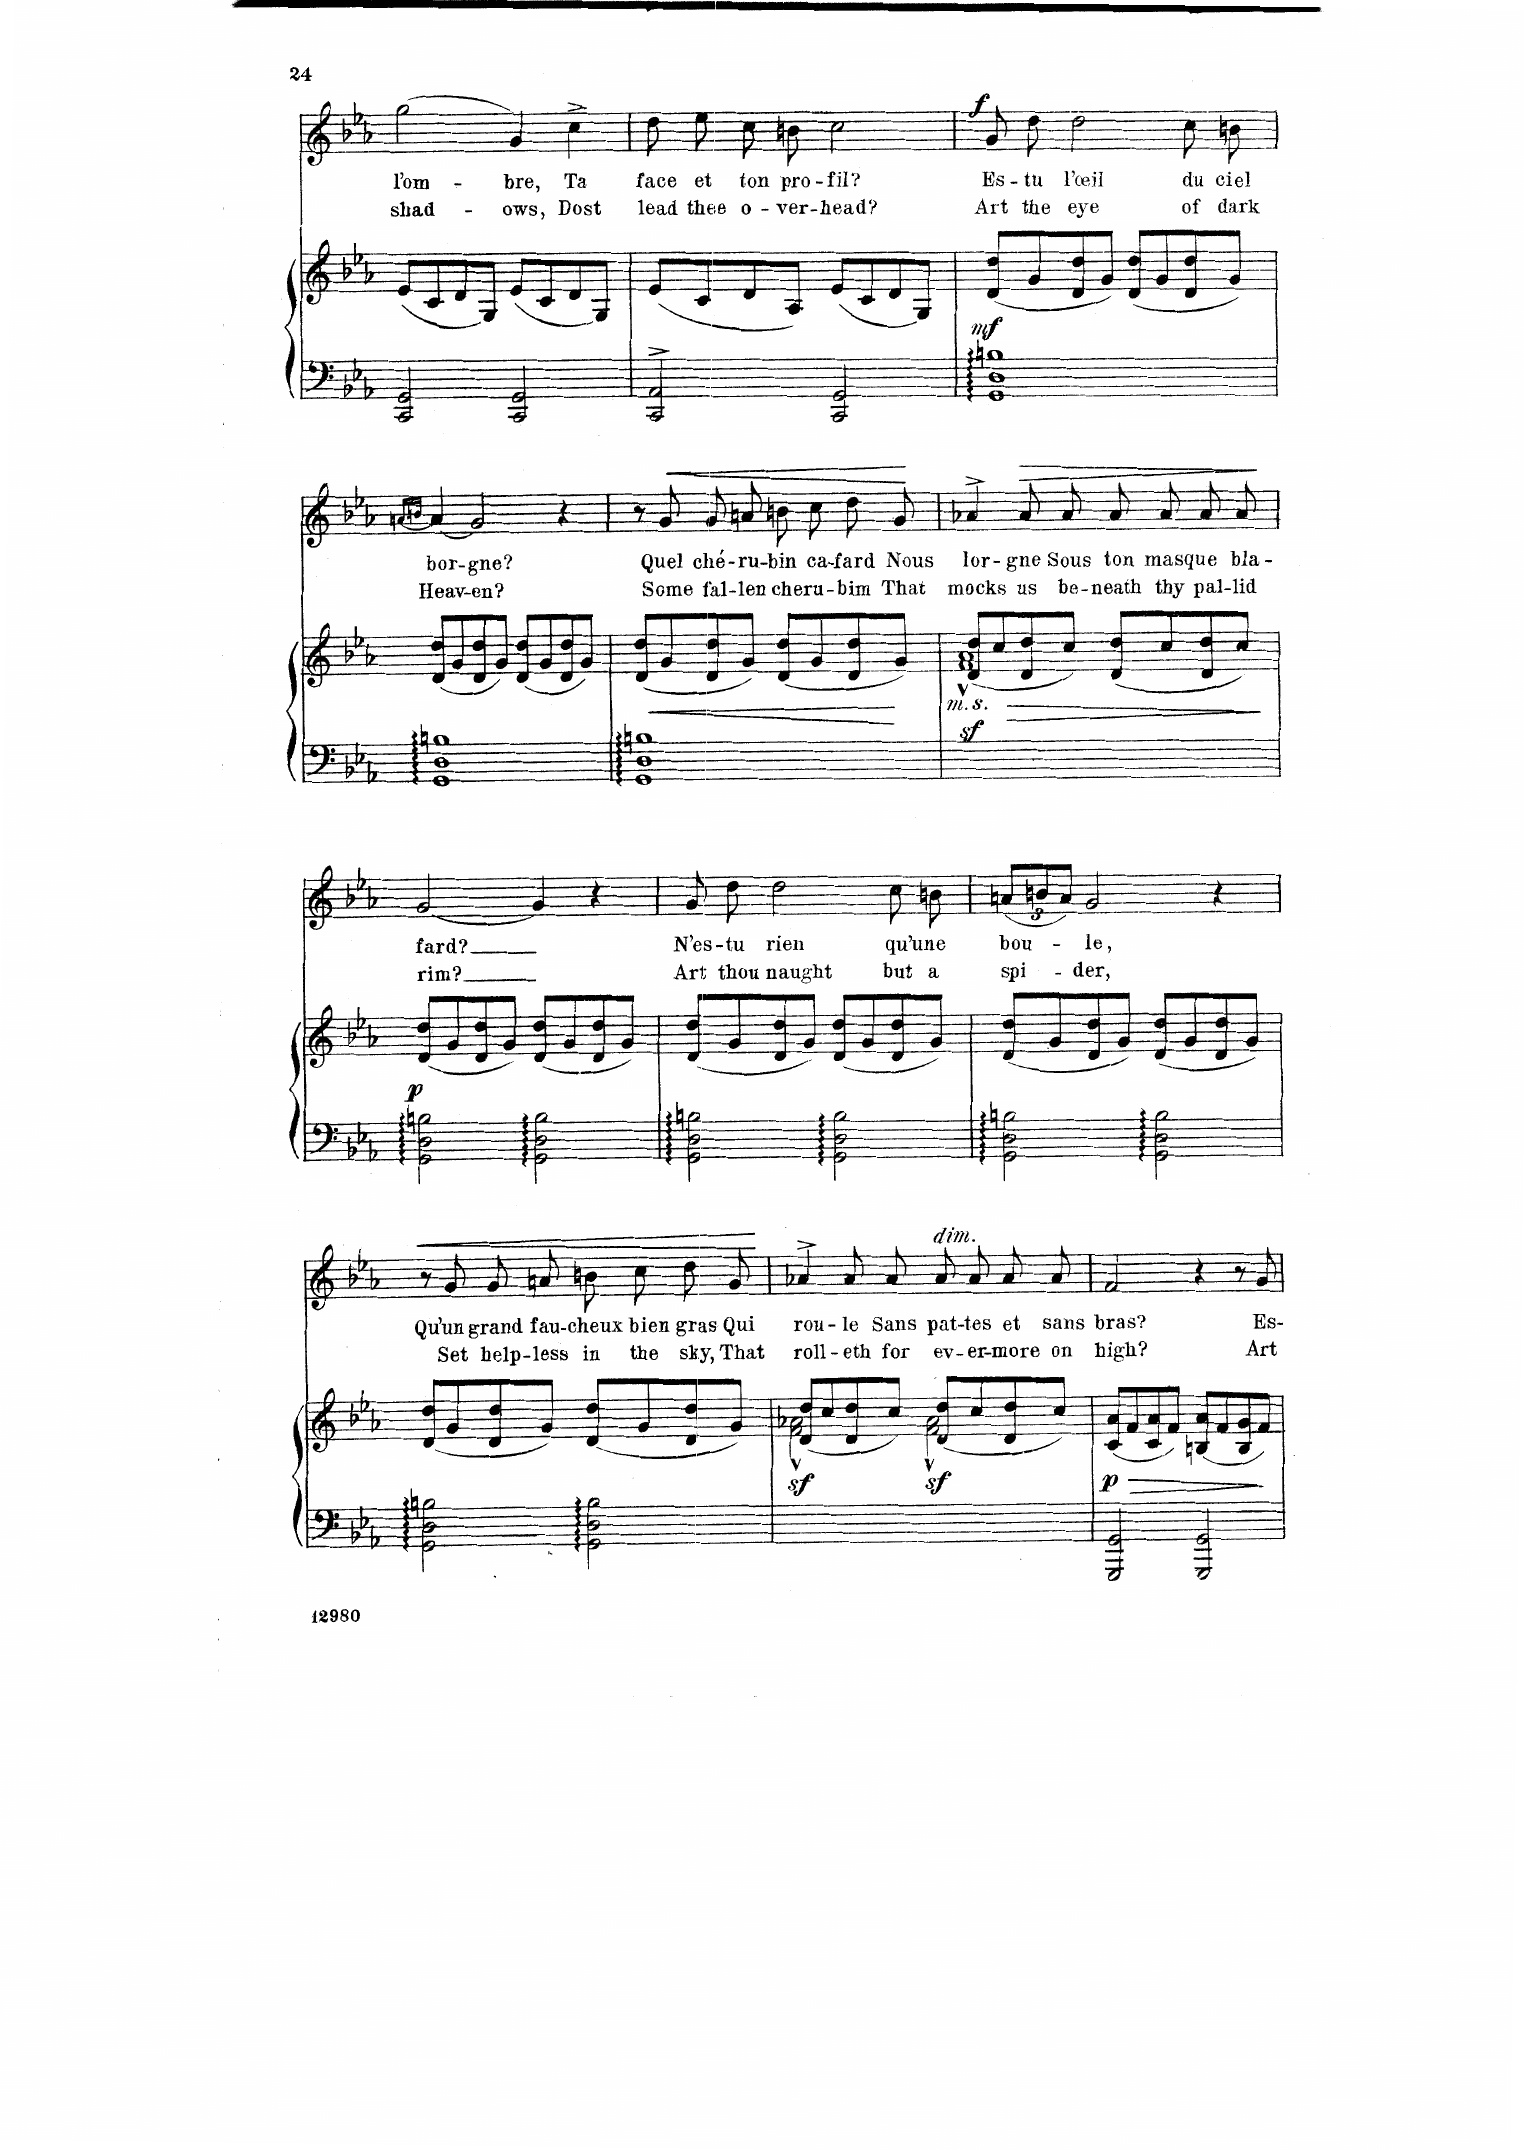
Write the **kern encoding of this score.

**kern	**kern	**dynam	**kern	**text	**text	**dynam
*part2	*part2	*part2	*part1	*part1	*part1	*part1
*staff3	*staff2	*staff2/3	*staff1	*staff1	*staff1	*staff1
*I"Piano	*	*	*I"Chant Voice	*	*	*
*I'Pno	*	*	*	*	*	*
*clefF4	*clefG2	*	*clefG2	*	*	*
*k[b-e-a-]	*k[b-e-a-]	*	*k[b-e-a-]	*	*	*
*M4/4	*M4/4	*	*M4/4	*	*	*
*met(c)	*met(c)	*	*met(c)	*	*	*
=12	=12	=12	=12	=12	=12	=12
2CC/ 2GG/	(8e-/L	.	(2gg\	l'om-	shad-	.
.	8c/	.	.	.	.	.
.	8d/	.	.	.	.	.
.	8G/J)	.	.	.	.	.
2CC/ 2GG/	(8e-/L	.	4g/)	-bre,	-ows,	.
.	8c/	.	.	.	.	.
.	8d/	.	4cc^\	Ta	Dost	.
.	8G/J)	.	.	.	.	.
=13	=13	=13	=13	=13	=13	=13
2CC/^> 2AA-/^>	(8e-/L	.	8dd\	face	lead	.
.	8c/	.	8ee-\	et	thee	.
.	8d/	.	8cc\	ton	o-	.
.	8A-/J)	.	8bn\	pro-	-ver-	.
2CC/ 2GG/	(8e-/L	.	2cc\	-fil?	-head?	.
.	8c/	.	.	.	.	.
.	8d/	.	.	.	.	.
.	8G/J)	.	.	.	.	.
=14	=14	=14	=14	=14	=14	=14
!	!	!LO:DY:b	!	!	!	!LO:DY:a
1GG 1D 1Bn	(8d/ 8dd/L	mf	8g/	Es-	Art	f
.	8g/	.	8dd\	-tu	the	.
.	8d/ 8dd/	.	2dd\	l'œil	eyes	.
.	8g/J)	.	.	.	.	.
.	(8d/ 8dd/L	.	.	.	.	.
.	8g/	.	.	.	.	.
.	8d/ 8dd/	.	8cc\	du	of	.
.	8g/J)	.	8bn\	ciel	dark	.
=15	=15	=15	=15	=15	=15	=15
.	.	.	(16qan/LL	.	.	.
.	.	.	16qbn/JJ)	.	.	.
1GG 1D 1Bn	(8d/ 8dd/L	.	(4a/	bor-	Heav-	.
.	8g/	.	.	.	.	.
.	8d/ 8dd/	.	2g/)	-gne?	-en?	.
.	8g/J)	.	.	.	.	.
.	(8d/ 8dd/L	.	.	.	.	.
.	8g/	.	.	.	.	.
.	8d/ 8dd/	.	4r	.	.	.
.	8g/J)	.	.	.	.	.
=16	=16	=16	=16	=16	=16	=16
!	!	!LO:HP:b	!	!	!	!
1GG 1D 1Bn	(8d/ 8dd/L	<	8r	.	.	.
!	!	!	!	!	!	!LO:HP:b
.	8g/	.	8g/	Quel	Some	<
.	8d/ 8dd/	.	8g/	ché-	fal-	.
.	8g/J)	.	8an/	-ru-	-len	.
.	(8d/ 8dd/L	.	8bn\	-bin	che-	.
.	8g/	.	8cc\	ca-	-ru-	.
.	8d/ 8dd/	.	8dd\	-fard	-bim	.
.	8g/J)	[	8g/	Nous	That	[
=17	=17	=17	=17	=17	=17	=17
*	*^	*	*	*	*	*
!LO:TX:i:t=m.s.	!	!	!	!	!	!	!
!	!	!	!LO:DY:a=2	!	!	!	!
1ryy	(8d/ 8dd/L	1f^^ 1a-^^	sf	4a-X^>/	lor-	mocks	.
!	!	!	!LO:HP:b	!	!	!	!
.	8cc/	.	>	.	.	.	.
!	!	!	!	!	!	!	!LO:HP:b
.	8d/ 8dd/	.	.	8a-/	-gne	us	>
.	8cc/J)	.	.	8a-/	Sous	be-	.
.	(8d/ 8dd/L	.	.	8a-/	ton	-neath	.
.	8cc/	.	.	8a-/	mas-	thy	.
.	8d/ 8dd/	.	.	8a-/	-que	pal-	.
.	8cc/J)	.	]	8a-/	bla-	-lid	.
*	*v	*v	*	*	*	*	*
.	.	.	.	.	.	]
=18	=18	=18	=18	=18	=18	=18
!	!	!LO:DY:b	!	!	!	!
2GG\ 2D\ 2Bn\	(8d/ 8dd/L	p	[2g/	-- fard?	rim?	.
.	8g/	.	.	.	.	.
.	8d/ 8dd/	.	.	.	.	.
.	8g/J)	.	.	.	.	.
2GG\ 2D\ 2B\	(8d/ 8dd/L	.	4g/]	.	.	.
.	8g/	.	.	.	.	.
.	8d/ 8dd/	.	4r	.	.	.
.	8g/J)	.	.	.	.	.
=19	=19	=19	=19	=19	=19	=19
2GG\ 2D\ 2Bn\	(8d/ 8dd/L	.	8g/	N'es-	Art	.
.	8g/	.	8dd\	-tu	thou	.
.	8d/ 8dd/	.	2dd\	rien	naught	.
.	8g/J)	.	.	.	.	.
2GG\ 2D\ 2B\	(8d/ 8dd/L	.	.	.	.	.
.	8g/	.	.	.	.	.
.	8d/ 8dd/	.	8cc\	-qu'u-	but	.
.	8g/J)	.	8bn\	-ne	a	.
=20	=20	=20	=20	=20	=20	=20
*	*	*	*Xbrackettup	*	*	*
2GG\ 2D\ 2Bn\	(8d/ 8dd/L	.	12an/L	bou-	spi-	.
.	.	.	12bn/	.	.	.
.	8g/	.	.	.	.	.
.	.	.	12a/J	.	.	.
.	8d/ 8dd/	.	2g/	-le,	-der,	.
.	8g/J)	.	.	.	.	.
2GG\ 2D\ 2B\	(8d/ 8dd/L	.	.	.	.	.
.	8g/	.	.	.	.	.
.	8d/ 8dd/	.	4r	.	.	.
.	8g/J)	.	.	.	.	.
=21	=21	=21	=21	=21	=21	=21
2GG\ 2D\ 2Bn\	(8d/ 8dd/L	.	8r	.	.	.
!	!	!	!	!	!	!LO:HP:b
.	8g/	.	8g/	Qu'un	Set	<
.	8d/ 8dd/	.	8g/	grand	help-	.
.	8g/J)	.	8an/	fau-	-less	.
2GG\ 2D\ 2B\	(8d/ 8dd/L	.	8bn\	-cheux	in	.
.	8g/	.	8cc\	bien	the	.
.	8d/ 8dd/	.	8dd\	gras	sky,	.
.	8g/J)	.	8g/	Qui	That	.
.	.	.	.	.	.	[
=22	=22	=22	=22	=22	=22	=22
*	*^	*	*	*	*	*
!	!	!	!LO:DY:a=2	!	!	!	!
2ryy	(8d/ 8dd/L	2f\^^ 2a-X\^^	sf	4a-X^>/	rou-	roll-	.
.	8cc/	.	.	.	.	.	.
.	8d/ 8dd/	.	.	8a-/	-le	-eth	.
.	8cc/J)	.	.	8a-/	Sans	for	.
!	!	!	!	!LO:TX:a:i:t=dim.	!	!	!
!	!	!	!LO:DY:a=2	!	!	!	!
2ryy	(8d/ 8dd/L	2f\^^ 2a-\^^	sf	8a-/	pat-	ev-	.
.	8cc/	.	.	8a-/	-tes	-er-	.
.	8d/ 8dd/	.	.	8a-/	et	-more	.
.	8cc/J)	.	.	8a-/	sans	on	.
*	*v	*v	*	*	*	*	*
=23	=23	=23	=23	=23	=23	=23
!	!	!LO:HP:b	!	!	!	!
!	!	!LO:DY:n=1:b	!	!	!	!
2GGG/ 2GG/	(8c/ 8a-/L	> p	2f/	bras?	high?	.
.	8f/	.	.	.	.	.
.	8c/ 8a-/	.	.	.	.	.
.	8f/J)	.	.	.	.	.
2GGG/ 2GG/	(8Bn/ 8a-/L	.	4r	.	.	.
.	8f/	.	.	.	.	.
.	8B/ 8g/	.	8r	.	.	.
.	8f/J)	]	8g/	Es-	Art	.
=	=	=	=	=	=	=
*-	*-	*-	*-	*-	*-	*-
